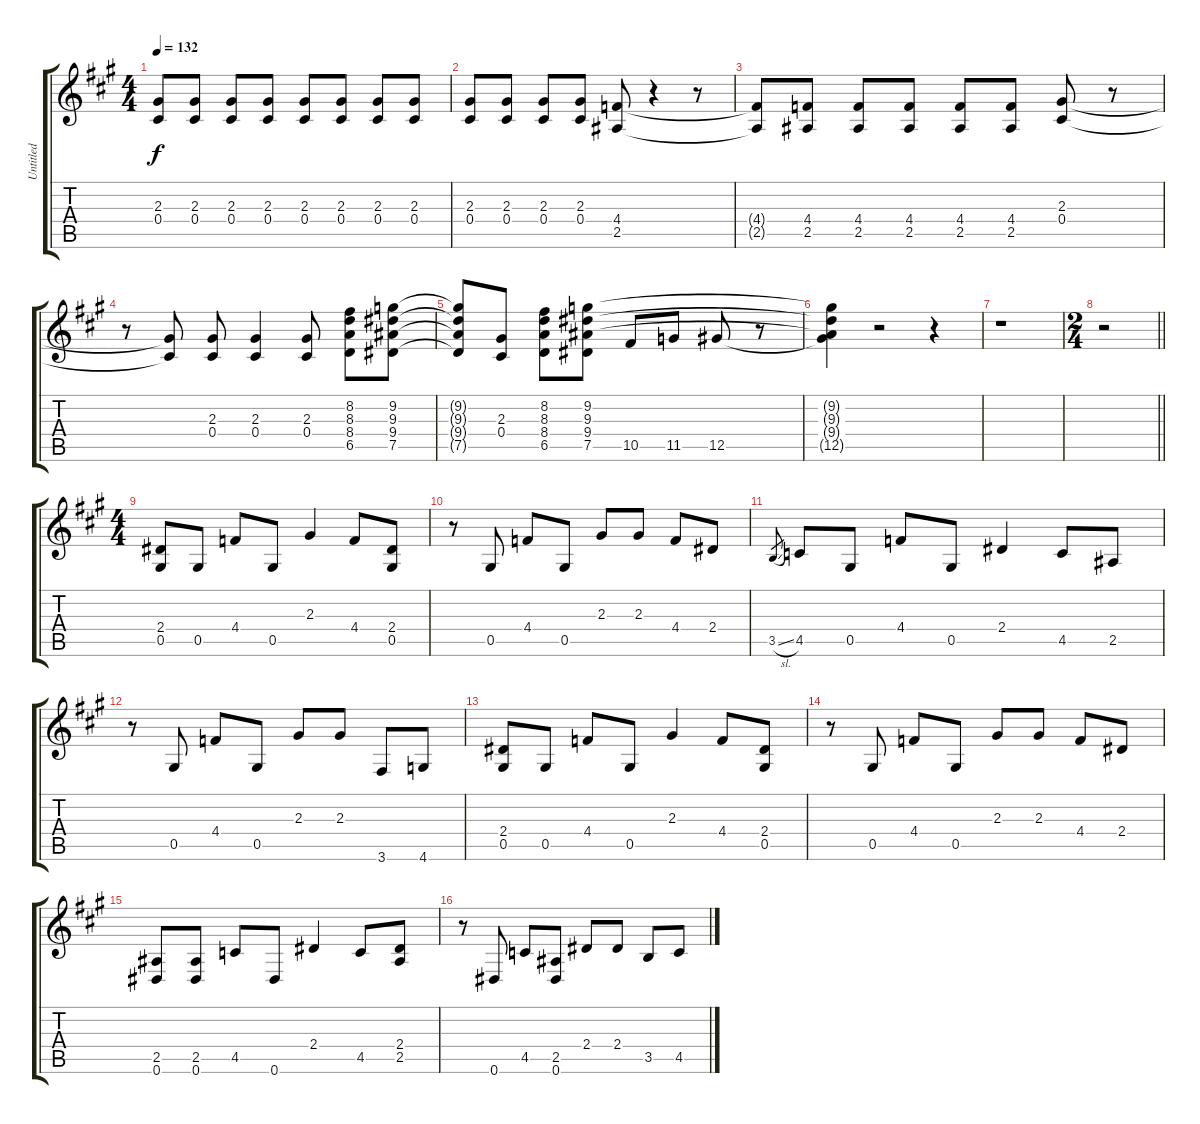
\track ("Untitled" "Untitled") {instrument distortionguitar}
\staff {score tabs}
\tuning (Eb4 Bb3 Gb3 Db3 Ab2 Eb2) {hide}
\ts (4 4)
\tempo 132
\clef g2
\ks a
(2.3{t} 0.4{t}).8{dy f} (2.3 0.4).8 (2.3 0.4).8 (2.3 0.4).8 (2.3 0.4).8 (2.3 0.4).8 (2.3 0.4).8 (2.3 0.4).8 |
(2.3 0.4).8 (2.3 0.4).8 (2.3 0.4).8 (2.3 0.4).8 (4.4 2.5).8 r.4 r.8 |
(4.4{t} 2.5{t}).8 (4.4 2.5).8 (4.4 2.5).8 (4.4 2.5).8 (4.4 2.5).8 (4.4 2.5).8 (2.3 0.4).8 r.8 |
r.8 (2.3{t} 0.4{t}).8 (2.3 0.4).8 (2.3 0.4).4 (2.3 0.4).8 (8.2 8.3 8.4 6.5).8 (9.2 9.3 9.4 7.5).8 |
(9.2{t} 9.3{t} 9.4{t} 7.5{t}).8 (2.3 0.4).8 (8.2 8.3 8.4 6.5).8 (9.2 9.3 9.4 7.5).8 10.5.8 11.5.8 12.5.8 r.8 |
(9.2{t} 9.3{t} 9.4{t} 12.5{t}).4 r.2 r.4 |
r.1 |
\ts (2 4)
\barLineRight lightlight
r.2 |
\ts (4 4)
(2.4 0.5).8 0.5.8 4.4.8 0.5.8 2.3.4 4.4.8 (2.4 0.5).8 |
r.8 0.5.8 4.4.8 0.5.8 2.3.8 2.3.8 4.4.8 2.4.8 |
3.5{sl}.8{gr} 4.5.8 0.5.8 4.4.8 0.5.8 2.4.4 4.5.8 2.5.8 |
r.8 0.5.8 4.4.8 0.5.8 2.3.8 2.3.8 3.6.8 4.6.8 |
(2.4 0.5).8 0.5.8 4.4.8 0.5.8 2.3.4 4.4.8 (2.4 0.5).8 |
r.8 0.5.8 4.4.8 0.5.8 2.3.8 2.3.8 4.4.8 2.4.8 |
(2.5 0.6).8 (2.5 0.6).8 4.5.8 0.6.8 2.4.4 4.5.8 (2.4 2.5).8 |
r.8 0.6.8 4.5.8 (2.5 0.6).8 2.4.8 2.4.8 3.5.8 4.5.8
